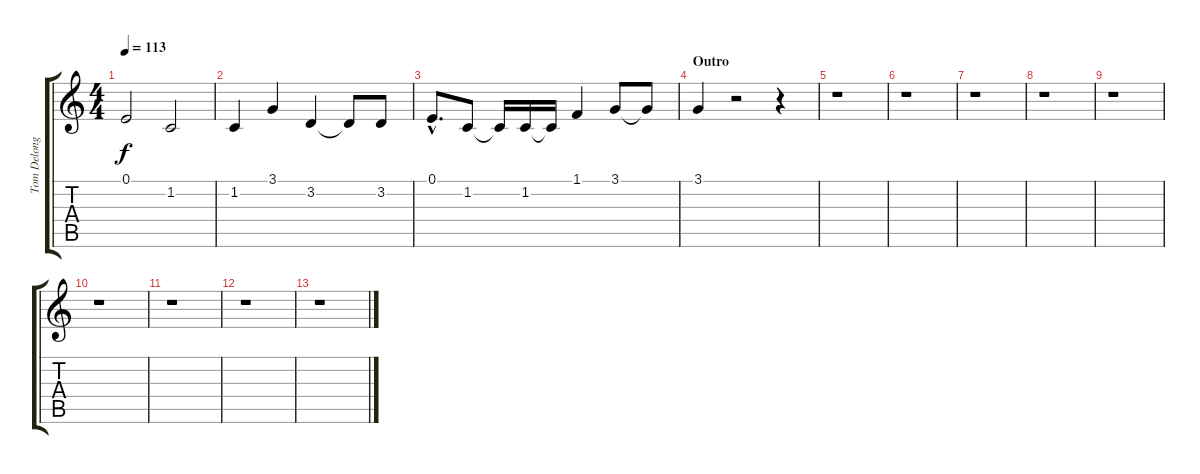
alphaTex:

\track ("Tom Delonge (Vocals)" "Tom Delong") {instrument tenorsax}
\staff {score tabs}
\tuning (E4 B3 G3 D3 A2 E2) {hide}
\ts (4 4)
\tempo 113
\clef g2
\ks c
0.1.2{dy f} 1.2.2 |
1.2.4 3.1.4 3.2.4 3.2{t}.8 3.2.8 |
0.1{hac}.8{d} 1.2.8 1.2{t}.16 1.2.16 1.2{t}.16 1.1.4 3.1.8 3.1{t}.8 |
\section ("" "Outro")
3.1.4 r.2 r.4 |
r.1 |
r.1 |
r.1 |
r.1 |
r.1 |
r.1 |
r.1 |
r.1 |
r.1
